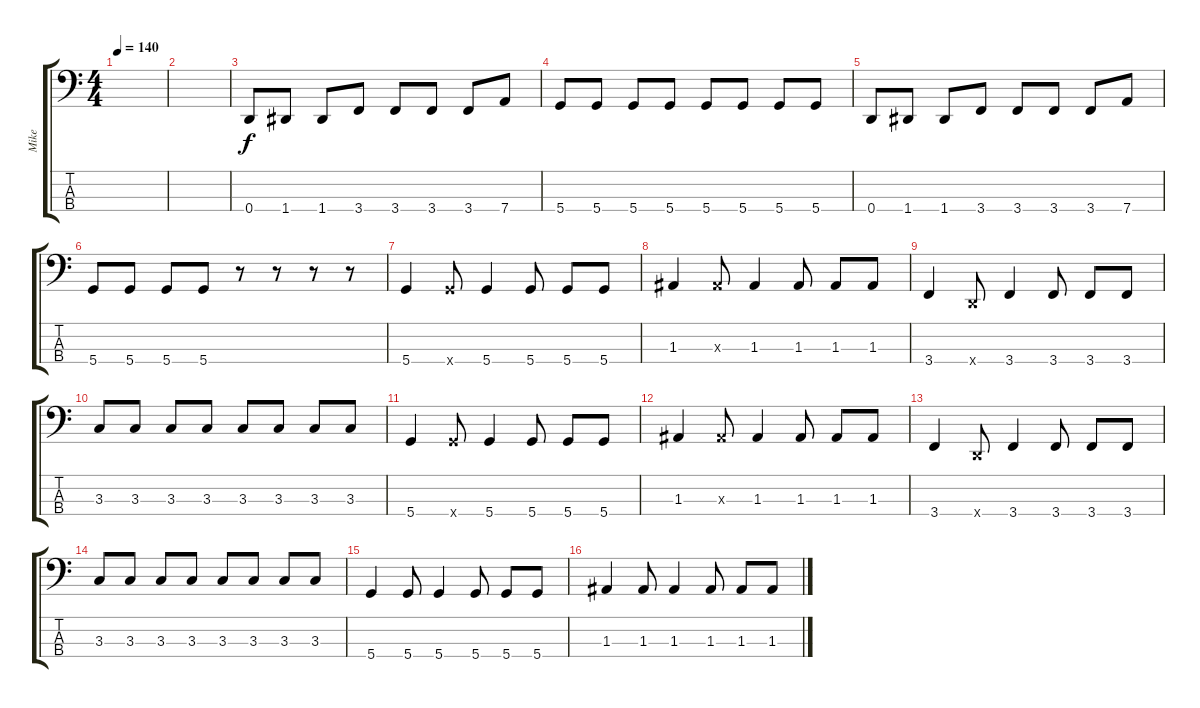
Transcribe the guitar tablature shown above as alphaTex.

\track ("Mike" "Mike") {instrument electricbassfinger}
\staff {score tabs}
\tuning (G2 D2 A1 D1) {hide}
\ts (4 4)
\tempo 140
\clef f4
\ks c
|
|
0.4.8 1.4.8 1.4.8 3.4.8 3.4.8 3.4.8 3.4.8 7.4.8 |
5.4.8 5.4.8 5.4.8 5.4.8 5.4.8 5.4.8 5.4.8 5.4.8 |
0.4.8 1.4.8 1.4.8 3.4.8 3.4.8 3.4.8 3.4.8 7.4.8 |
5.4.8 5.4.8 5.4.8 5.4.8 r.8 r.8 r.8 r.8 |
5.4.4 5.4{x}.8 5.4.4 5.4.8 5.4.8 5.4.8 |
1.3.4 1.3{x}.8 1.3.4 1.3.8 1.3.8 1.3.8 |
3.4.4 0.4{x}.8 3.4.4 3.4.8 3.4.8 3.4.8 |
3.3.8 3.3.8 3.3.8 3.3.8 3.3.8 3.3.8 3.3.8 3.3.8 |
5.4.4 5.4{x}.8 5.4.4 5.4.8 5.4.8 5.4.8 |
1.3.4 1.3{x}.8 1.3.4 1.3.8 1.3.8 1.3.8 |
3.4.4 0.4{x}.8 3.4.4 3.4.8 3.4.8 3.4.8 |
3.3.8 3.3.8 3.3.8 3.3.8 3.3.8 3.3.8 3.3.8 3.3.8 |
5.4.4 5.4.8 5.4.4 5.4.8 5.4.8 5.4.8 |
1.3.4 1.3.8 1.3.4 1.3.8 1.3.8 1.3.8
